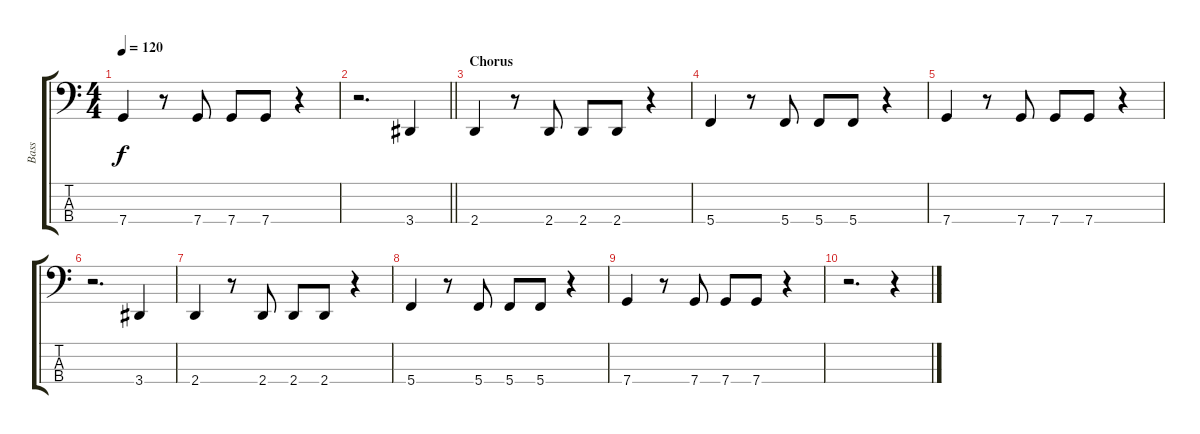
\track ("Bass" "Bass") {instrument electricbassfinger}
\staff {score tabs}
\tuning (F2 C2 G1 C1) {hide}
\ts (4 4)
\tempo 120
\clef f4
\ks c
7.4.4{dy f} r.8 7.4.8 7.4.8 7.4.8 r.4 |
\barLineRight lightlight
r.2{d} 3.4.4 |
\section ("" "Chorus")
2.4.4{instrument electricbassfinger} r.8 2.4.8 2.4.8 2.4.8 r.4 |
5.4.4 r.8 5.4.8 5.4.8 5.4.8 r.4 |
7.4.4 r.8 7.4.8 7.4.8 7.4.8 r.4 |
r.2{d} 3.4.4 |
2.4.4 r.8 2.4.8 2.4.8 2.4.8 r.4 |
5.4.4 r.8 5.4.8 5.4.8 5.4.8 r.4 |
7.4.4 r.8 7.4.8 7.4.8 7.4.8 r.4 |
r.2{d} r.4
